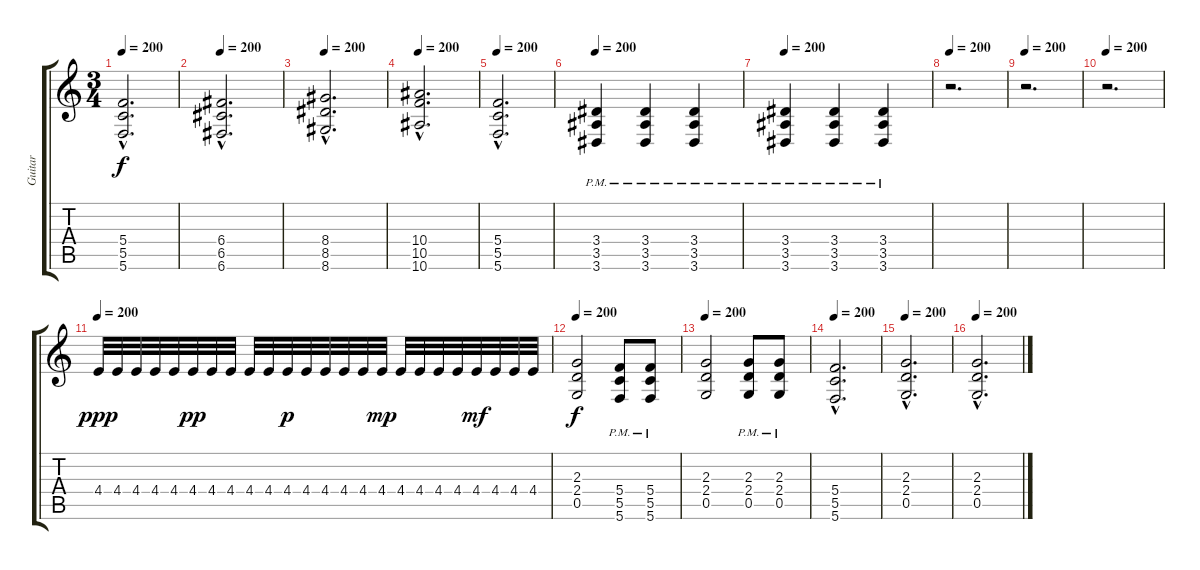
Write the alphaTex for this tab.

\track ("Guitar" "Guitar") {instrument distortionguitar}
\staff {score tabs}
\tuning (D4 A3 F3 C3 G2 C2) {hide}
\ts (3 4)
\tempo 200
\clef g2
\ks c
(5.4{hac} 5.5{hac} 5.6{hac}).2{d dy f} |
\tempo 200
(6.4{hac} 6.5{hac} 6.6{hac}).2{d} |
\tempo 200
(8.4{hac} 8.5{hac} 8.6{hac}).2{d} |
\tempo 200
(10.4{hac} 10.5{hac} 10.6{hac}).2{d} |
\tempo 200
(5.4{hac} 5.5{hac} 5.6{hac}).2{d} |
\tempo 200
(3.4{pm} 3.5{pm} 3.6{pm}).4 (3.4{pm} 3.5{pm} 3.6{pm}).4 (3.4{pm} 3.5{pm} 3.6{pm}).4 |
\tempo 200
(3.4{pm} 3.5{pm} 3.6{pm}).4 (3.4{pm} 3.5{pm} 3.6{pm}).4 (3.4{pm} 3.5{pm} 3.6{pm}).4 |
\tempo 200
r.2{d} |
\tempo 200
r.2{d} |
\tempo 200
r.2{d} |
\tempo 200
4.4.32{dy ppp instrument melodictom} 4.4.32 4.4.32 4.4.32 4.4.32 4.4.32{dy pp} 4.4.32 4.4.32 4.4.32 4.4.32 4.4.32{dy p} 4.4.32 4.4.32 4.4.32 4.4.32 4.4.32{dy mp} 4.4.32 4.4.32 4.4.32 4.4.32 4.4.32{dy mf} 4.4.32 4.4.32 4.4.32 |
\tempo 200
(2.3 2.4 0.5).2{dy f volume 16 balance 8 instrument distortionguitar} (5.4{pm} 5.5 5.6{pm}).8 (5.4{pm} 5.5 5.6{pm}).8 |
\tempo 200
(2.3 2.4 0.5).2 (2.3{pm} 2.4{pm} 0.5{pm}).8 (2.3{pm} 2.4{pm} 0.5{pm}).8 |
\tempo 200
(5.4{hac} 5.5{hac} 5.6{hac}).2{d} |
\tempo 200
(2.3{hac} 2.4{hac} 0.5{hac}).2{d} |
\tempo 200
(2.3{hac} 2.4{hac} 0.5{hac}).2{d}
